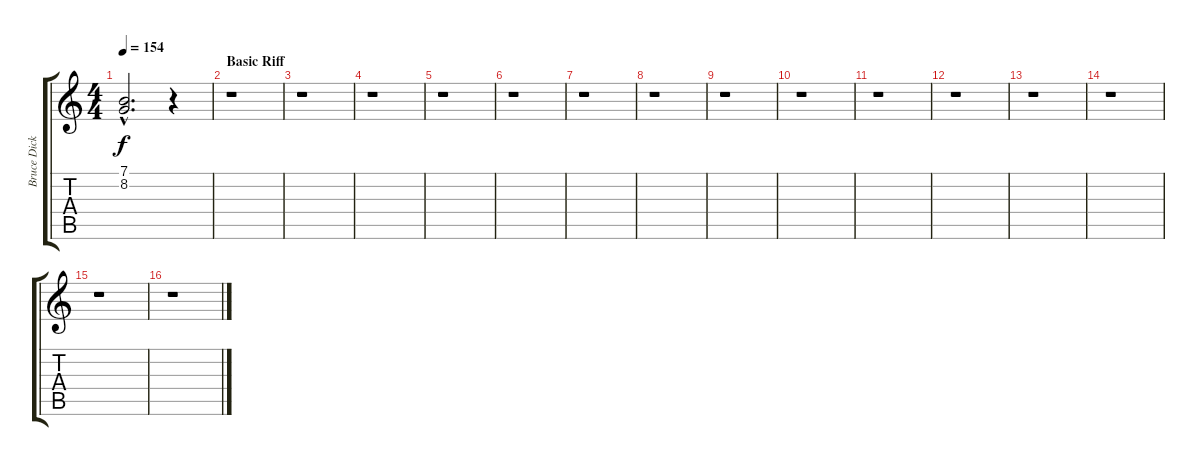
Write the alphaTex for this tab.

\track ("Bruce Dickinson's Vocals" "Bruce Dick") {instrument lead6voice}
\staff {score tabs}
\tuning (E4 B3 G3 D3 A2 E2) {hide}
\ts (4 4)
\tempo 154
\clef g2
\ks c
(7.1{hac t} 8.2{hac t}).2{d dy f} r.4 |
\section ("" "Basic Riff")
r.1 |
r.1 |
r.1 |
r.1 |
r.1 |
r.1 |
r.1 |
r.1 |
r.1 |
r.1 |
r.1 |
r.1 |
r.1 |
r.1 |
r.1
